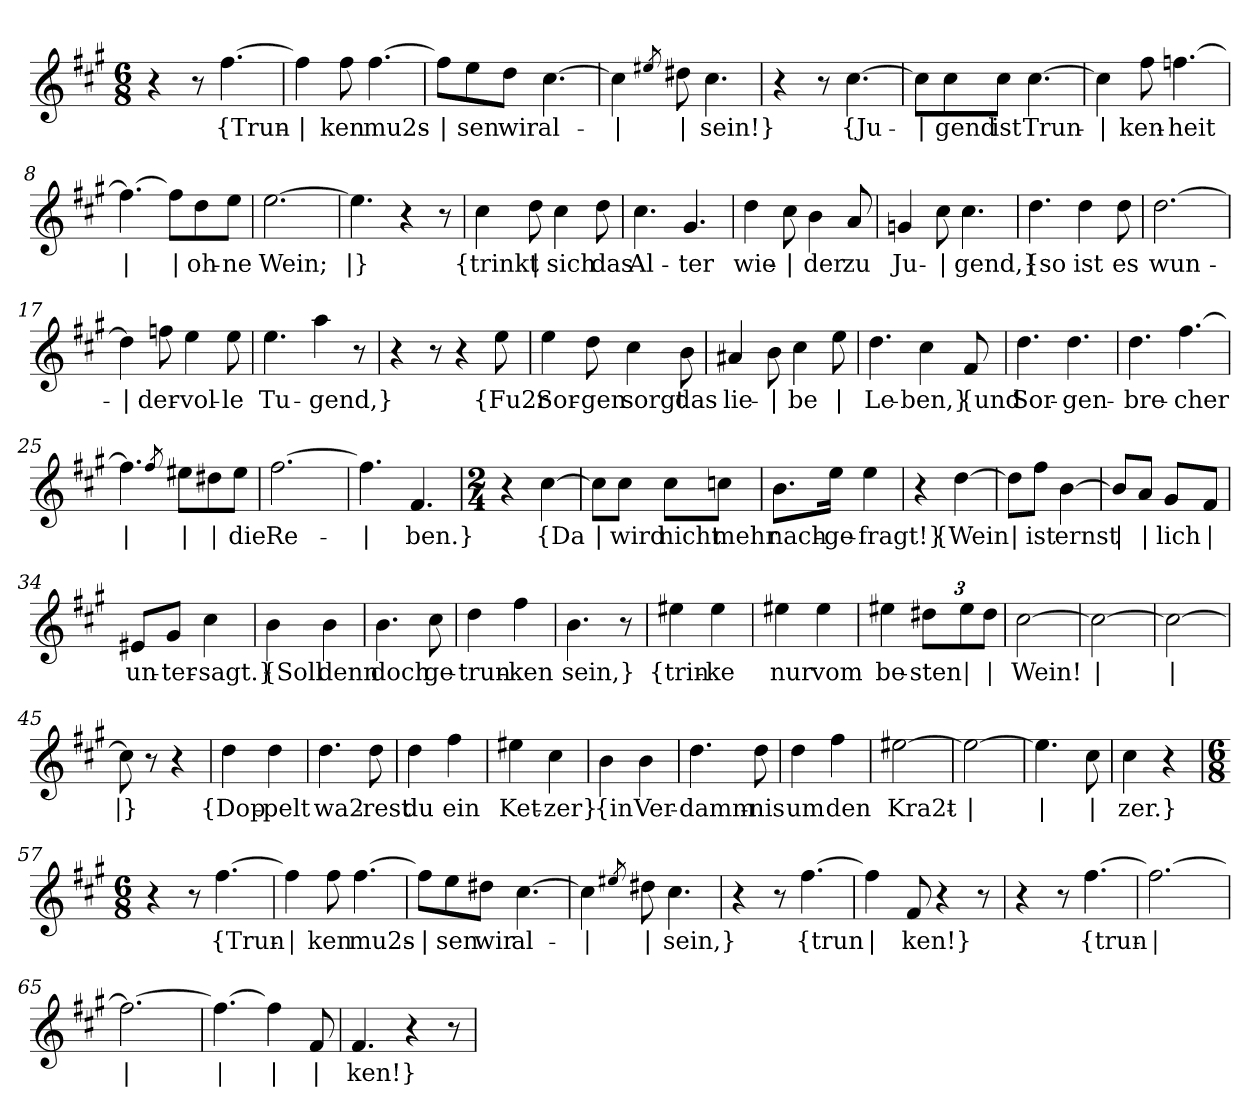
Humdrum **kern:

**kern	**text
*part1	*part1
*staff1	*staff1
*clefG2	*
*k[f#c#g#]	*
*M6/8	*
=1	=1
4r	.
8r	.
!	!LO:LY:b
[4.ff#\	{Trun-
=2	=2
!	!LO:LY:b
4ff#\]	|
!	!LO:LY:b
8ff#\	-ken
!	!LO:LY:b
[4.ff#\	mu2s-
=3	=3
!	!LO:LY:b
8ff#\L]	|
!	!LO:LY:b
8ee\	-sen
!	!LO:LY:b
8dd\J	wir
!	!LO:LY:b
[4.cc#\	al-
=4	=4
!	!LO:LY:b
4cc#\]	|
8qee#X/	.
!	!LO:LY:b
8dd#X\	|
!	!LO:LY:b
4.cc#\	sein!}
=5	=5
4r	.
8r	.
!	!LO:LY:b
[4.cc#\	{Ju-
=6	=6
!	!LO:LY:b
8cc#\L]	|
!	!LO:LY:b
8cc#\	-gend
!	!LO:LY:b
8cc#\J	ist
!	!LO:LY:b
[4.cc#\	Trun-
=7	=7
!	!LO:LY:b
4cc#\]	|
!	!LO:LY:b
8ff#\	-ken-
!	!LO:LY:b
[4.ffn\	-heit
!!LO:LB:g=z
=8	=8
!	!LO:LY:b
4.ff\_	|
!	!LO:LY:b
8ff\L]	|
!	!LO:LY:b
8dd\	oh-
!	!LO:LY:b
8ee\J	-ne
=9	=9
!	!LO:LY:b
[2.ee\	Wein;
=10	=10
!	!LO:LY:b
4.ee\]	|}
4r	.
8r	.
=11	=11
!	!LO:LY:b
4cc#\	{trinkt
!	!LO:LY:b
8dd\	|
!	!LO:LY:b
4cc#\	sich
!	!LO:LY:b
8dd\	das
=12	=12
!	!LO:LY:b
4.cc#\	Al-
!	!LO:LY:b
4.g#/	-ter
=13	=13
!	!LO:LY:b
4dd\	wie-
!	!LO:LY:b
8cc#\	|
!	!LO:LY:b
4b\	-der
!	!LO:LY:b
8a/	zu
=14	=14
!	!LO:LY:b
4gn/	Ju-
!	!LO:LY:b
8cc#\	|
!	!LO:LY:b
4.cc#\	-gend,}
=15	=15
!	!LO:LY:b
4.dd\	{so
!	!LO:LY:b
4dd\	ist
!	!LO:LY:b
8dd\	es
!!LO:LB:g=z
=16	=16
!	!LO:LY:b
[2.dd\	wun-
=17	=17
!	!LO:LY:b
4dd\]	|
!	!LO:LY:b
8ffn\	-der-
!	!LO:LY:b
4ee\	-vol-
!	!LO:LY:b
8ee\	-le
=18	=18
!	!LO:LY:b
4.ee\	Tu-
!	!LO:LY:b
4aa\	-gend,}
8r	.
=19	=19
4r	.
8r	.
4r	.
!	!LO:LY:b
8ee\	{Fu2r
=20	=20
!	!LO:LY:b
4ee\	Sor-
!	!LO:LY:b
8dd\	-gen
!	!LO:LY:b
4cc#\	sorgt
!	!LO:LY:b
8b\	das
=21	=21
!	!LO:LY:b
4a#X/	lie-
!	!LO:LY:b
8b\	|
!	!LO:LY:b
4cc#\	-be
!	!LO:LY:b
8ee\	|
=22	=22
!	!LO:LY:b
4.dd\	Le-
!	!LO:LY:b
4cc#\	-ben,}
!	!LO:LY:b
8f#/	{und
!!LO:LB:g=z
=23	=23
!	!LO:LY:b
4.dd\	Sor-
!	!LO:LY:b
4.dd\	-gen-
=24	=24
!	!LO:LY:b
4.dd\	-bre-
!	!LO:LY:b
[4.ff#\	-cher
=25	=25
!	!LO:LY:b
4.ff#\]	|
8qff#/	.
!	!LO:LY:b
8ee#X\L	|
!	!LO:LY:b
8dd#X\	|
!	!LO:LY:b
8ee#\J	die
=26	=26
!	!LO:LY:b
[2.ff#\	Re-
=27	=27
!	!LO:LY:b
4.ff#\]	|
!	!LO:LY:b
4.f#/	-ben.}
=28	=28
*M2/4	*
4r	.
!	!LO:LY:b
[4cc#\	{Da
=29	=29
!	!LO:LY:b
8cc#\L]	|
!	!LO:LY:b
8cc#\J	wird
!	!LO:LY:b
8cc#\L	nicht
!	!LO:LY:b
8ccn\J	mehr
!!LO:LB:g=z
=30	=30
!	!LO:LY:b
8.b\L	nach-
!	!LO:LY:b
16ee\Jk	ge-
!	!LO:LY:b
4ee\	-fragt!}
=31	=31
4r	.
!	!LO:LY:b
[4dd\	{Wein
=32	=32
!	!LO:LY:b
8dd\L]	|
!	!LO:LY:b
8ff#\J	ist
!	!LO:LY:b
[4b\	ernst
=33	=33
!	!LO:LY:b
8b/L]	|
!	!LO:LY:b
8a/J	|
!	!LO:LY:b
8g#/L	-lich
!	!LO:LY:b
8f#/J	|
=34	=34
!	!LO:LY:b
8e#X/L	un-
!	!LO:LY:b
8g#/J	-ter-
!	!LO:LY:b
4cc#\	-sagt.}
=35	=35
!	!LO:LY:b
4b\	{Soll
!	!LO:LY:b
4b\	denn
=36	=36
!	!LO:LY:b
4.b\	doch
!	!LO:LY:b
8cc#\	ge-
=37	=37
!	!LO:LY:b
4dd\	-trun-
!	!LO:LY:b
4ff#\	-ken
!!LO:LB:g=z
=38	=38
!	!LO:LY:b
4.b\	sein,}
8r	.
=39	=39
!	!LO:LY:b
4ee#X\	{trin-
!	!LO:LY:b
4ee#\	-ke
=40	=40
!	!LO:LY:b
4ee#X\	nur
!	!LO:LY:b
4ee#\	vom
=41	=41
!	!LO:LY:b
4ee#X\	be-
*Xbrackettup	*
!	!LO:LY:b
12dd#X\L	-sten
!	!LO:LY:b
12ee#\	|
!	!LO:LY:b
12dd#\J	|
=42	=42
!	!LO:LY:b
[2cc#\	Wein!
=43	=43
!	!LO:LY:b
2cc#\_	|
=44	=44
!	!LO:LY:b
2cc#\_	|
=45	=45
!	!LO:LY:b
8cc#\]	|}
8r	.
4r	.
=46	=46
!	!LO:LY:b
4dd\	{Dop-
!	!LO:LY:b
4dd\	-pelt
=47	=47
!	!LO:LY:b
4.dd\	wa2-
!	!LO:LY:b
8dd\	-rest
=48	=48
!	!LO:LY:b
4dd\	du
!	!LO:LY:b
4ff#\	ein
!!LO:LB:g=z
=49	=49
!	!LO:LY:b
4ee#X\	Ket-
!	!LO:LY:b
4cc#\	-zer}
=50	=50
!	!LO:LY:b
4b\	{in
!	!LO:LY:b
4b\	Ver-
=51	=51
!	!LO:LY:b
4.dd\	-damm-
!	!LO:LY:b
8dd\	-nis
=52	=52
!	!LO:LY:b
4dd\	um
!	!LO:LY:b
4ff#\	den
=53	=53
!	!LO:LY:b
[2ee#X\	Kra2t-
=54	=54
!	!LO:LY:b
2ee#\_	|
=55	=55
!	!LO:LY:b
4.ee#\]	|
!	!LO:LY:b
8cc#\	|
=56	=56
!	!LO:LY:b
4cc#\	-zer.}
4r	.
=57	=57
*M6/8	*
4r	.
8r	.
!	!LO:LY:b
[4.ff#\	{Trun-
=58	=58
!	!LO:LY:b
4ff#\]	|
!	!LO:LY:b
8ff#\	-ken
!	!LO:LY:b
[4.ff#\	mu2s-
!!LO:LB:g=z
=59	=59
!	!LO:LY:b
8ff#\L]	|
!	!LO:LY:b
8ee\	-sen
!	!LO:LY:b
8dd#X\J	wir
!	!LO:LY:b
[4.cc#\	al-
=60	=60
!	!LO:LY:b
4cc#\]	|
8qee#X/	.
!	!LO:LY:b
8dd#X\	|
!	!LO:LY:b
4.cc#\	sein,}
=61	=61
4r	.
8r	.
!	!LO:LY:b
[4.ff#\	{trun
=62	=62
!	!LO:LY:b
4ff#\]	|
!	!LO:LY:b
8f#/	-ken!}
4r	.
8r	.
=63	=63
4r	.
8r	.
!	!LO:LY:b
[4.ff#\	{trun-
=64	=64
!	!LO:LY:b
2.ff#\_	|
=65	=65
!	!LO:LY:b
2.ff#\_	|
=66	=66
!	!LO:LY:b
4.ff#\_	|
!	!LO:LY:b
4ff#\]	|
!	!LO:LY:b
8f#/	|
=67	=67
!	!LO:LY:b
4.f#/	-ken!}
4r	.
8r	.
=	=
*-	*-
